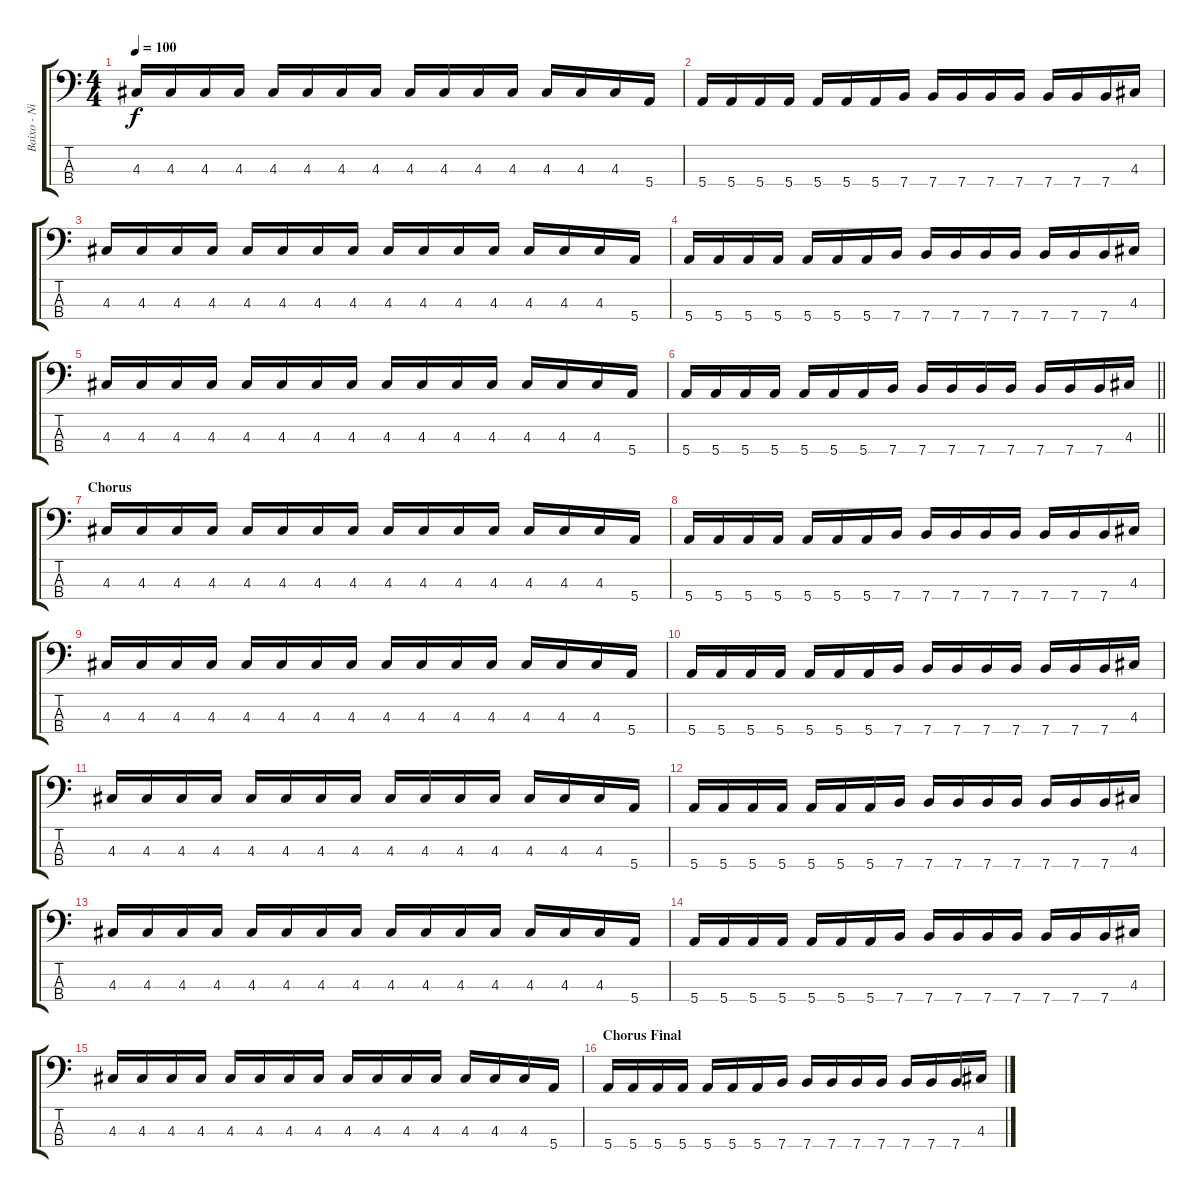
\track ("Baixo - Nikola Sarcevic" "Baixo - Ni") {instrument electricbasspick}
\staff {score tabs}
\tuning (G2 D2 A1 E1) {hide}
\ts (4 4)
\tempo 100
\clef f4
\ks c
4.3.16{dy f} 4.3.16 4.3.16 4.3.16 4.3.16 4.3.16 4.3.16 4.3.16 4.3.16 4.3.16 4.3.16 4.3.16 4.3.16 4.3.16 4.3.16 5.4.16 |
5.4.16 5.4.16 5.4.16 5.4.16 5.4.16 5.4.16 5.4.16 7.4.16 7.4.16 7.4.16 7.4.16 7.4.16 7.4.16 7.4.16 7.4.16 4.3.16 |
4.3.16 4.3.16 4.3.16 4.3.16 4.3.16 4.3.16 4.3.16 4.3.16 4.3.16 4.3.16 4.3.16 4.3.16 4.3.16 4.3.16 4.3.16 5.4.16 |
5.4.16 5.4.16 5.4.16 5.4.16 5.4.16 5.4.16 5.4.16 7.4.16 7.4.16 7.4.16 7.4.16 7.4.16 7.4.16 7.4.16 7.4.16 4.3.16 |
4.3.16 4.3.16 4.3.16 4.3.16 4.3.16 4.3.16 4.3.16 4.3.16 4.3.16 4.3.16 4.3.16 4.3.16 4.3.16 4.3.16 4.3.16 5.4.16 |
\barLineRight lightlight
5.4.16 5.4.16 5.4.16 5.4.16 5.4.16 5.4.16 5.4.16 7.4.16 7.4.16 7.4.16 7.4.16 7.4.16 7.4.16 7.4.16 7.4.16 4.3.16 |
\section ("" "Chorus")
4.3.16 4.3.16 4.3.16 4.3.16 4.3.16 4.3.16 4.3.16 4.3.16 4.3.16 4.3.16 4.3.16 4.3.16 4.3.16 4.3.16 4.3.16 5.4.16 |
5.4.16 5.4.16 5.4.16 5.4.16 5.4.16 5.4.16 5.4.16 7.4.16 7.4.16 7.4.16 7.4.16 7.4.16 7.4.16 7.4.16 7.4.16 4.3.16 |
4.3.16 4.3.16 4.3.16 4.3.16 4.3.16 4.3.16 4.3.16 4.3.16 4.3.16 4.3.16 4.3.16 4.3.16 4.3.16 4.3.16 4.3.16 5.4.16 |
5.4.16 5.4.16 5.4.16 5.4.16 5.4.16 5.4.16 5.4.16 7.4.16 7.4.16 7.4.16 7.4.16 7.4.16 7.4.16 7.4.16 7.4.16 4.3.16 |
4.3.16 4.3.16 4.3.16 4.3.16 4.3.16 4.3.16 4.3.16 4.3.16 4.3.16 4.3.16 4.3.16 4.3.16 4.3.16 4.3.16 4.3.16 5.4.16 |
5.4.16 5.4.16 5.4.16 5.4.16 5.4.16 5.4.16 5.4.16 7.4.16 7.4.16 7.4.16 7.4.16 7.4.16 7.4.16 7.4.16 7.4.16 4.3.16 |
4.3.16 4.3.16 4.3.16 4.3.16 4.3.16 4.3.16 4.3.16 4.3.16 4.3.16 4.3.16 4.3.16 4.3.16 4.3.16 4.3.16 4.3.16 5.4.16 |
5.4.16 5.4.16 5.4.16 5.4.16 5.4.16 5.4.16 5.4.16 7.4.16 7.4.16 7.4.16 7.4.16 7.4.16 7.4.16 7.4.16 7.4.16 4.3.16 |
4.3.16 4.3.16 4.3.16 4.3.16 4.3.16 4.3.16 4.3.16 4.3.16 4.3.16 4.3.16 4.3.16 4.3.16 4.3.16 4.3.16 4.3.16 5.4.16 |
\section ("" "Chorus Final")
5.4.16 5.4.16 5.4.16 5.4.16 5.4.16 5.4.16 5.4.16 7.4.16 7.4.16 7.4.16 7.4.16 7.4.16 7.4.16 7.4.16 7.4.16 4.3.16
